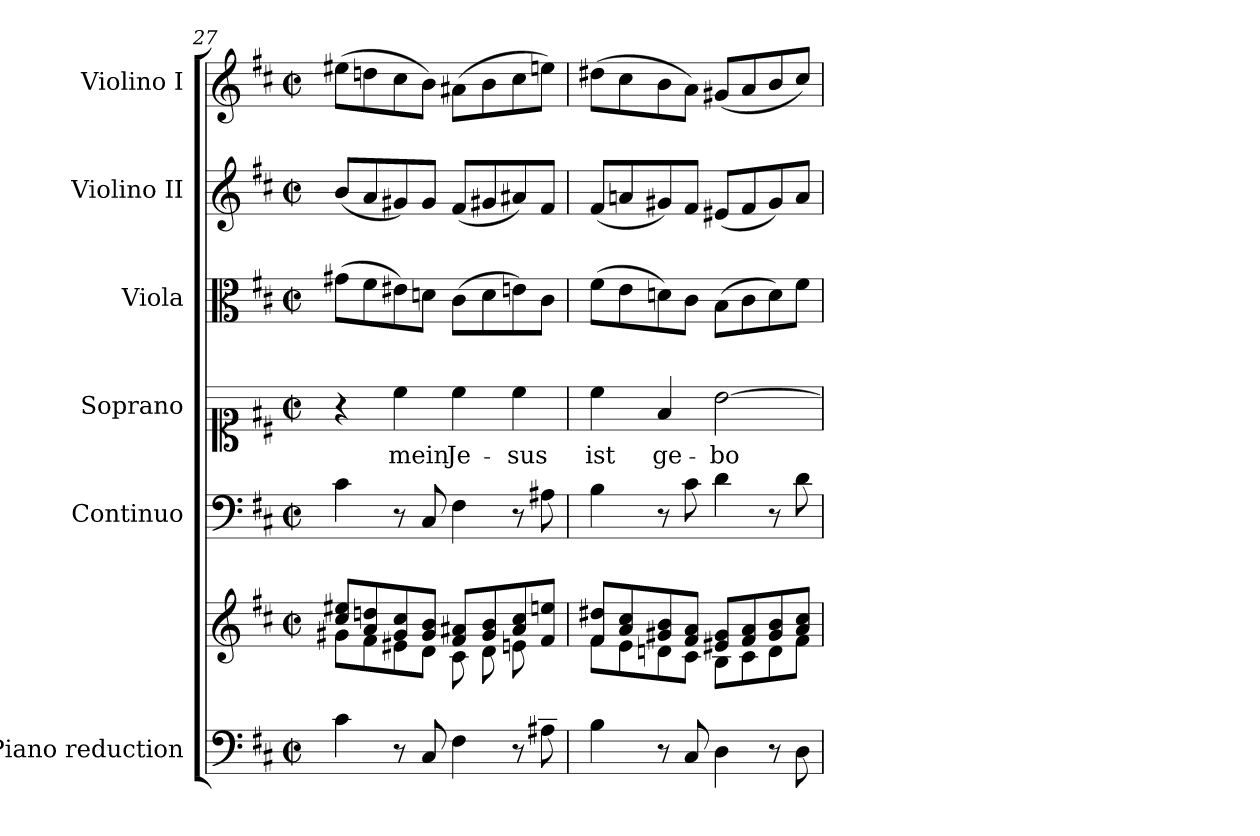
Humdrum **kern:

**kern	**kern	**kern	**kern	**text	**kern	**kern	**kern
*part6	*part6	*part5	*part4	*part4	*part3	*part2	*part1
*staff7	*staff6	*staff5	*staff4	*staff4	*staff3	*staff2	*staff1
*I"Piano reduction	*	*I"Continuo	*I"Soprano	*	*I"Viola	*I"Violino II	*I"Violino I
*I'Pno	*	*	*	*	*I'Vla	*I'Vln	*I'Vln
*clefF4	*clefG2	*clefF4	*clefC1	*	*clefC3	*clefG2	*clefG2
*k[f#c#]	*k[f#c#]	*k[f#c#]	*k[f#c#]	*	*k[f#c#]	*k[f#c#]	*k[f#c#]
*M2/2	*M2/2	*M2/2	*M2/2	*	*M2/2	*M2/2	*M2/2
*met(c|)	*met(c|)	*met(c|)	*met(c|)	*	*met(c|)	*met(c|)	*met(c|)
=27	=27	=27	=27	=27	=27	=27	=27
*^	*^	*	*	*	*	*	*
2..ryy	4c#\	8cc#/ 8ee#X/L	8g#X\L	4c#\	4r	.	(8g#X\L	(8b/L	(8ee#X\L
.	.	8a/ 8ddn/	8f#\	.	.	.	8f#\	8a/	8ddn\
!	!	!	!	!	!	!LO:LY:b	!	!	!
.	8r	8g#/ 8cc#/	8e#X\	8r	4cc#\	mein	8e#X\)	8g#X/)	8cc#\
.	8C#/	8g#/ 8b/J	8d\J	8C#/	.	.	8dn\J	8g#/J	8b\J)
!	!	!	!	!	!	!LO:LY:b	!	!	!
.	4F#\	8f#/ 8a#X/L	8c#\L	4F#\	4cc#\	Je-	(8c#\L	(8f#/L	(8a#X\L
.	.	8g#/ 8b/	8d\	.	.	.	8d\	8g#X/	8b\
!	!	!	!	!	!	!LO:LY:b	!	!	!
.	8r	8a#/ 8cc#/	8en\	8r	4cc#\	-sus	8en\)	8a#X/)	8cc#\
8c#/J	8A#X\	8f#/ 8een/J	8ryy	8A#X\	.	.	8c#\J	8f#/J	8een\J)
=28	=28	=28	=28	=28	=28	=28	=28	=28	=28
!	!	!	!	!	!	!LO:LY:b	!	!	!
*v	*v	*	*	*	*	*	*	*	*
4B\	8f#/ 8dd#X/L	8f#\L	4B\	4cc#\	ist	(8f#\L	(8f#/L	(8dd#X\L
.	8a/ 8cc#/	8e\	.	.	.	8e\	8an/	8cc#\
!	!	!	!	!	!LO:LY:b	!	!	!
8r	8g#X/ 8b/	8dn\	8r	4f#/	ge-	8dn\)	8g#X/)	8b\
8C#/	8f#/ 8a/J	8c#\J	8c#\	.	.	8c#\J	8f#/J	8a\J)
!	!	!	!	!	!LO:LY:b	!	!	!
4D\	8e#X/ 8g#/L	8B\L	4d\	[2b\	-bo-	(8B\L	(8e#X/L	(8g#X/L
.	8f#/ 8a/	8c#\	.	.	.	8c#\	8f#/	8a/
8r	8g#/ 8b/	8d\	8r	.	.	8d\)	8g#/)	8b/
8D\	8a/ 8cc#/J	8f#\J	8d\	.	.	8f#\J	8a/J	8cc#/J)
*	*v	*v	*	*	*	*	*	*
=	=	=	=	=	=	=	=
*-	*-	*-	*-	*-	*-	*-	*-
